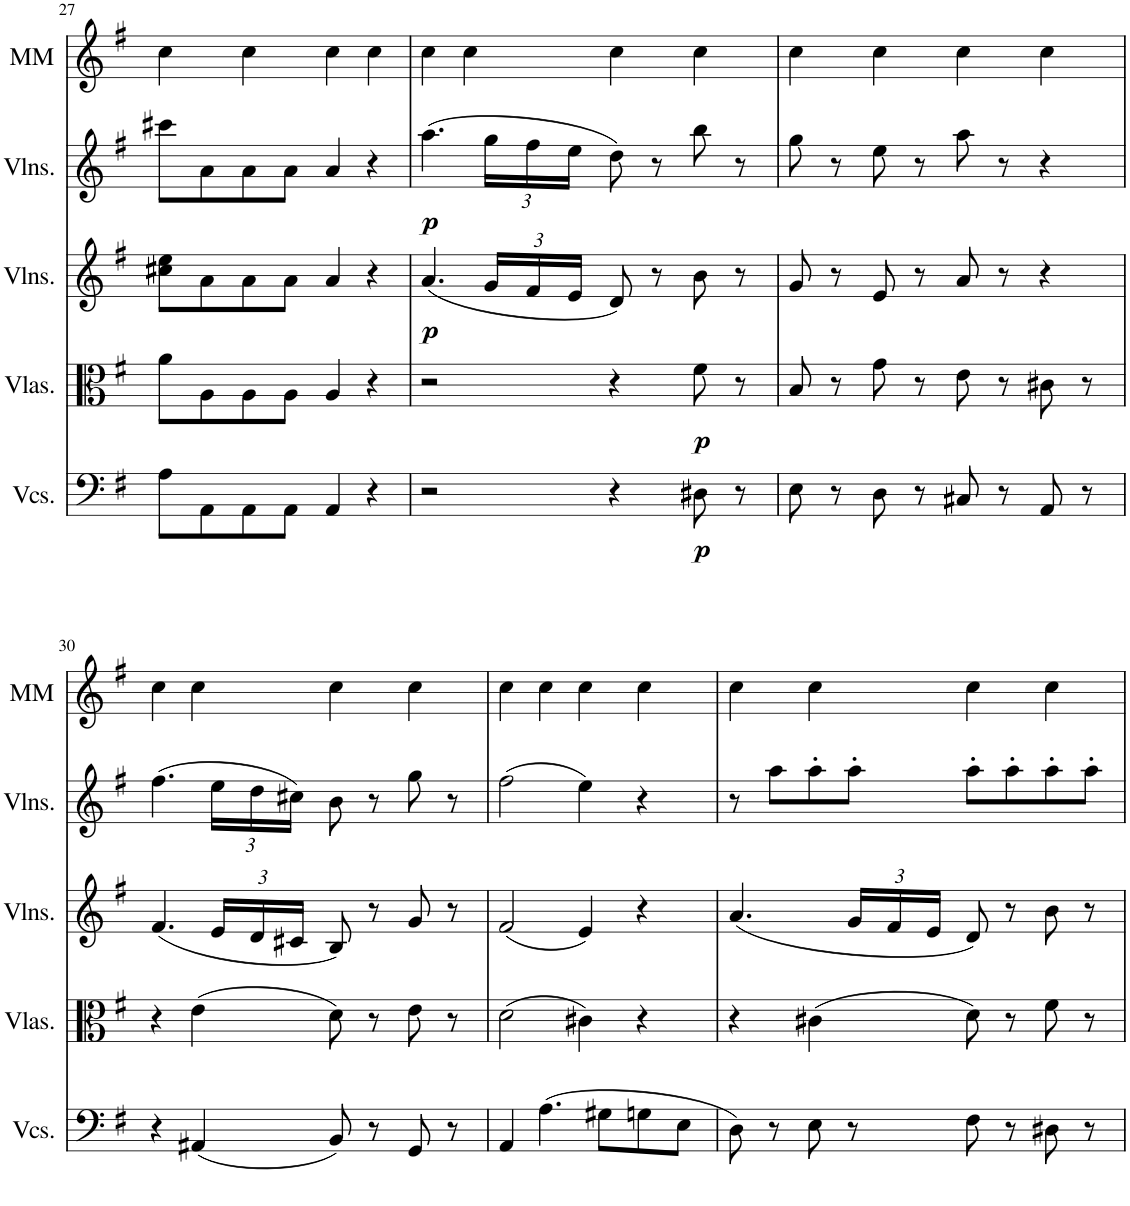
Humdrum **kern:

**kern	**dynam	**kern	**dynam	**kern	**dynam	**kern	**dynam	**kern
*part5	*part5	*part4	*part4	*part3	*part3	*part2	*part2	*part1
*staff5	*staff5	*staff4	*staff4	*staff3	*staff3	*staff2	*staff2	*staff1
*I"Violoncellos	*	*I"Violas	*	*I"Violins	*	*I"Violins	*	*I"MM
*I'Vcs.	*	*I'Vlas.	*	*I'Vlns.	*	*I'Vlns.	*	*I'MM
!!LO:PB:g=z
*clefF4	*	*clefC3	*	*clefG2	*	*clefG2	*	*clefG2
*k[f#]	*	*k[f#]	*	*k[f#]	*	*k[f#]	*	*k[f#]
*M4/4	*	*M4/4	*	*M4/4	*	*M4/4	*	*M4/4
*met(c)	*	*met(c)	*	*met(c)	*	*met(c)	*	*met(c)
=27	=27	=27	=27	=27	=27	=27	=27	=27
8A\L	.	8a\L	.	8cc#X\ 8ee\L	.	8ccc#X\L	.	4cc\
8AA\	.	8A\	.	8a\	.	8a\	.	.
8AA\	.	8A\	.	8a\	.	8a\	.	4cc\
8AA\J	.	8A\J	.	8a\J	.	8a\J	.	.
4AA/	.	4A/	.	4a/	.	4a/	.	4cc\
4r	.	4r	.	4r	.	4r	.	4cc\
=28	=28	=28	=28	=28	=28	=28	=28	=28
!	!	!	!	!	!LO:DY:b	!	!LO:DY:b	!
2r	.	2r	.	(4.a/	p	(4.aa\	p	4cc\
.	.	.	.	.	.	.	.	4cc\
*	*	*	*	*Xbrackettup	*	*Xbrackettup	*	*
.	.	.	.	24g/LL	.	24gg\LL	.	.
.	.	.	.	24f#/	.	24ff#\	.	.
.	.	.	.	24e/JJ	.	24ee\JJ	.	.
4r	.	4r	.	8d/)	.	8dd\)	.	4cc\
.	.	.	.	8r	.	8r	.	.
!	!LO:DY:b	!	!LO:DY:b	!	!	!	!	!
8D#X\	p	8f#\	p	8b\	.	8bb\	.	4cc\
8r	.	8r	.	8r	.	8r	.	.
=29	=29	=29	=29	=29	=29	=29	=29	=29
8E\	.	8B/	.	8g/	.	8gg\	.	4cc\
8r	.	8r	.	8r	.	8r	.	.
8D\	.	8g\	.	8e/	.	8ee\	.	4cc\
8r	.	8r	.	8r	.	8r	.	.
8C#X/	.	8e\	.	8a/	.	8aa\	.	4cc\
8r	.	8r	.	8r	.	8r	.	.
8AA/	.	8c#X\	.	4r	.	4r	.	4cc\
8r	.	8r	.	.	.	.	.	.
!!LO:LB:g=z
=30	=30	=30	=30	=30	=30	=30	=30	=30
4r	.	4r	.	(4.f#/	.	(4.ff#\	.	4cc\
(4AA#X/	.	(4e\	.	.	.	.	.	4cc\
.	.	.	.	24e/LL	.	24ee\LL	.	.
.	.	.	.	24d/	.	24dd\	.	.
.	.	.	.	24c#X/JJ	.	24cc#X\JJ)	.	.
8BB/)	.	8d\)	.	8B/)	.	8b\	.	4cc\
8r	.	8r	.	8r	.	8r	.	.
8GG/	.	8e\	.	8g/	.	8gg\	.	4cc\
8r	.	8r	.	8r	.	8r	.	.
=31	=31	=31	=31	=31	=31	=31	=31	=31
4AA/	.	(2d\	.	(2f#/	.	(2ff#\	.	4cc\
(4.A\	.	.	.	.	.	.	.	4cc\
.	.	4c#X\)	.	4e/)	.	4ee\)	.	4cc\
8G#X\L	.	.	.	.	.	.	.	.
8Gn\	.	4r	.	4r	.	4r	.	4cc\
8E\J	.	.	.	.	.	.	.	.
=32	=32	=32	=32	=32	=32	=32	=32	=32
8D\)	.	4r	.	(4.a/	.	8r	.	4cc\
8r	.	.	.	.	.	8aa\L	.	.
8E\	.	(4c#X\	.	.	.	8aa'\	.	4cc\
8r	.	.	.	24g/LL	.	8aa'\J	.	.
.	.	.	.	24f#/	.	.	.	.
.	.	.	.	24e/JJ	.	.	.	.
8F#\	.	8d\)	.	8d/)	.	8aa'\L	.	4cc\
8r	.	8r	.	8r	.	8aa'\	.	.
8D#X\	.	8f#\	.	8b\	.	8aa'\	.	4cc\
8r	.	8r	.	8r	.	8aa'\J	.	.
=	=	=	=	=	=	=	=	=
*-	*-	*-	*-	*-	*-	*-	*-	*-
